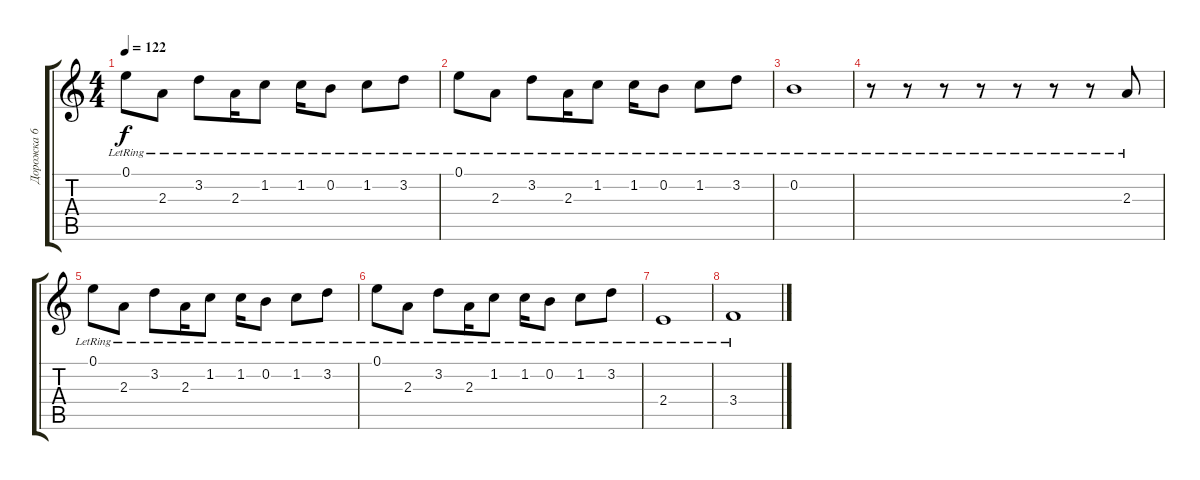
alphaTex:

\track ("Дорожка 6" "Дорожка 6") {instrument acousticguitarsteel}
\staff {score tabs}
\tuning (E4 B3 G3 D3 A2 E2) {hide}
\ts (4 4)
\tempo 122
\clef g2
\ks c
0.1{lr}.8{dy f} 2.3{lr}.8 3.2{lr}.8 2.3{lr}.16 1.2{lr}.8 1.2{lr}.16 0.2{lr}.8 1.2{lr}.8 3.2{lr}.8 |
0.1{lr}.8 2.3{lr}.8 3.2{lr}.8 2.3{lr}.16 1.2{lr}.8 1.2{lr}.16 0.2{lr}.8 1.2{lr}.8 3.2{lr}.8 |
0.2{lr}.1 |
r.8 r.8 r.8 r.8 r.8 r.8 r.8 2.3{lr}.8 |
0.1{lr}.8 2.3{lr}.8 3.2{lr}.8 2.3{lr}.16 1.2{lr}.8 1.2{lr}.16 0.2{lr}.8 1.2{lr}.8 3.2{lr}.8 |
0.1{lr}.8 2.3{lr}.8 3.2{lr}.8 2.3{lr}.16 1.2{lr}.8 1.2{lr}.16 0.2{lr}.8 1.2{lr}.8 3.2{lr}.8 |
2.4{lr}.1 |
3.4{lr}.1
